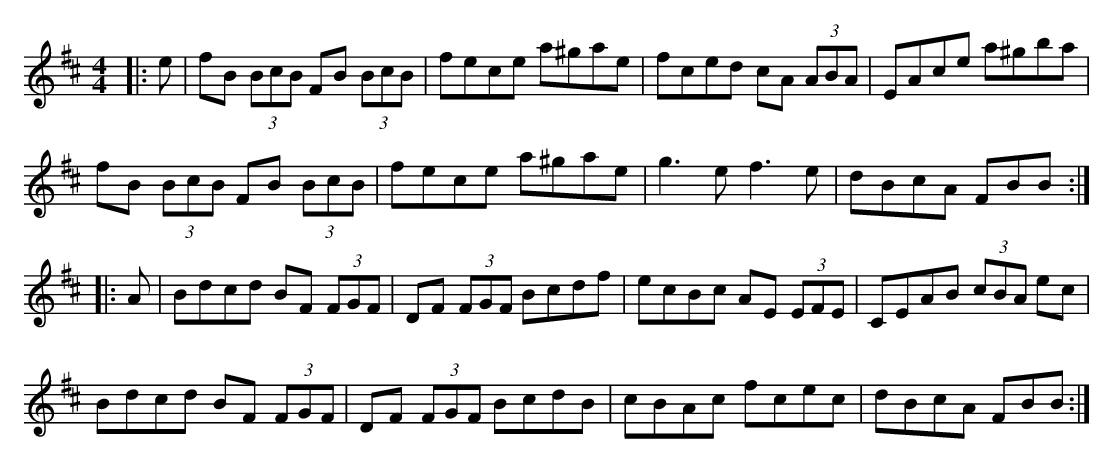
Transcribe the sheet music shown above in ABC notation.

X:1
M:4/4
K:Bmin
|:e|fB (3BcB FB (3BcB|fece a^gae|fced cA (3ABA|EAce a^gba|
fB (3BcB FB (3BcB|fece a^gae|g3e f3e|dBcA FBB:|
|:A|Bdcd BF (3FGF|DF (3FGF Bcdf|ecBc AE (3EFE|CEAB (3cBA ec|
Bdcd BF (3FGF|DF (3FGF BcdB|cBAc fcec|dBcA FBB:|
